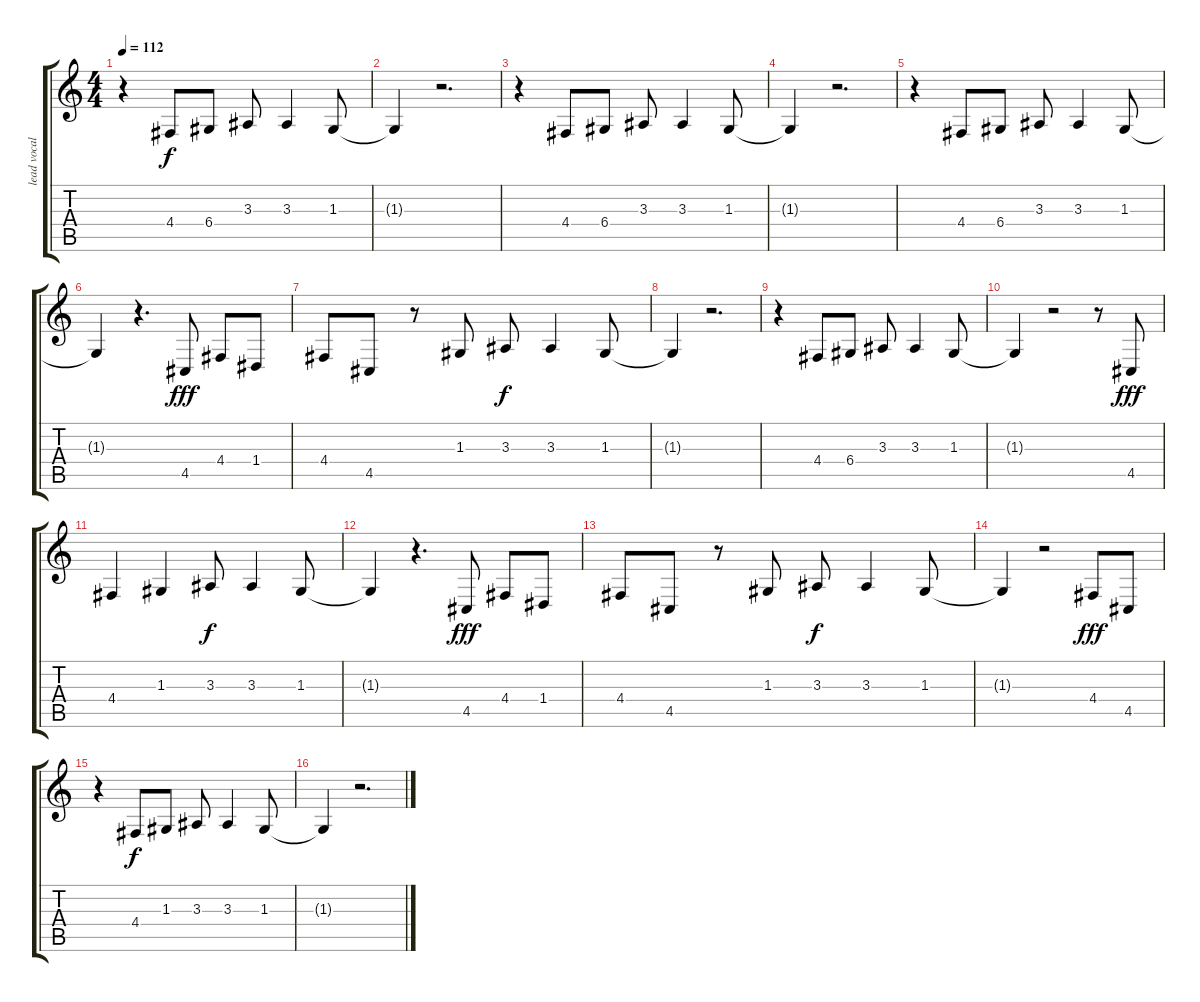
\track ("lead vocal" "lead vocal") {instrument oboe}
\staff {score tabs}
\tuning (E4 B3 G3 D3 A2 E2) {hide}
\ts (4 4)
\tempo 112
\clef g2
\ks c
r.4{dy f} 4.4.8 6.4.8 3.3.8 3.3.4 1.3.8 |
1.3{t}.4 r.2{d} |
r.4 4.4.8 6.4.8 3.3.8 3.3.4 1.3.8 |
1.3{t}.4 r.2{d} |
r.4 4.4.8 6.4.8 3.3.8 3.3.4 1.3.8 |
1.3{t}.4 r.4{d} 4.5.8{dy fff} 4.4.8 1.4.8 |
4.4.8 4.5.8 r.8 1.3.8 3.3.8{dy f} 3.3.4 1.3.8 |
1.3{t}.4 r.2{d} |
r.4 4.4.8 6.4.8 3.3.8 3.3.4 1.3.8 |
1.3{t}.4 r.2 r.8 4.5.8{dy fff} |
4.4.4 1.3.4 3.3.8{dy f} 3.3.4 1.3.8 |
1.3{t}.4 r.4{d} 4.5.8{dy fff} 4.4.8 1.4.8 |
4.4.8 4.5.8 r.8 1.3.8 3.3.8{dy f} 3.3.4 1.3.8 |
1.3{t}.4 r.2 4.4.8{dy fff} 4.5.8 |
r.4 4.4.8{dy f} 1.3.8 3.3.8 3.3.4 1.3.8 |
1.3{t}.4 r.2{d}
